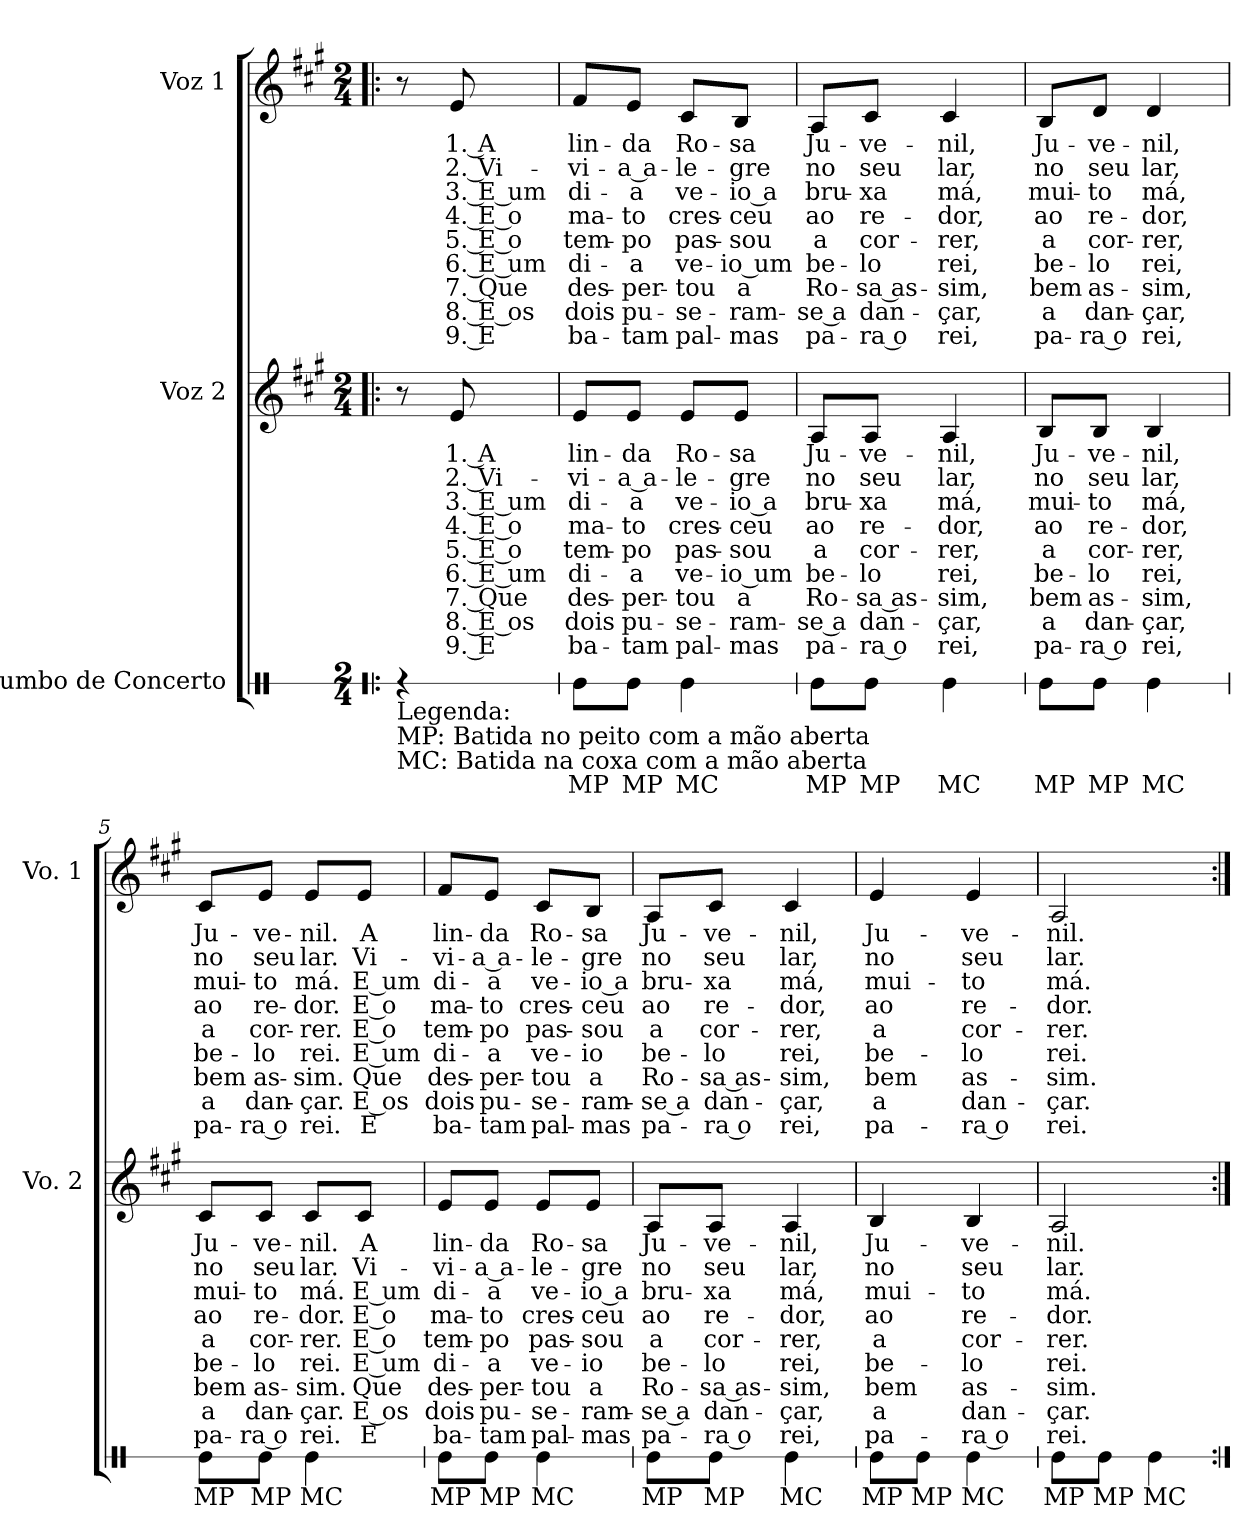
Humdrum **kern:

**kern	**text	**kern	**text	**text	**text	**text	**text	**text	**text	**text	**text	**kern	**text	**text	**text	**text	**text	**text	**text	**text	**text
*part3	*part3	*part2	*part2	*part2	*part2	*part2	*part2	*part2	*part2	*part2	*part2	*part1	*part1	*part1	*part1	*part1	*part1	*part1	*part1	*part1	*part1
*staff3	*staff3	*staff2	*staff2	*staff2	*staff2	*staff2	*staff2	*staff2	*staff2	*staff2	*staff2	*staff1	*staff1	*staff1	*staff1	*staff1	*staff1	*staff1	*staff1	*staff1	*staff1
*I"Bumbo de Concerto	*	*I"Voz 2	*	*	*	*	*	*	*	*	*	*I"Voz 1	*	*	*	*	*	*	*	*	*
*	*	*I'Vo. 2	*	*	*	*	*	*	*	*	*	*I'Vo. 1	*	*	*	*	*	*	*	*	*
*stria1	*	*	*	*	*	*	*	*	*	*	*	*	*	*	*	*	*	*	*	*	*
*clefX	*	*clefG2	*	*	*	*	*	*	*	*	*	*clefG2	*	*	*	*	*	*	*	*	*
*k[]	*	*k[f#c#g#]	*	*	*	*	*	*	*	*	*	*k[f#c#g#]	*	*	*	*	*	*	*	*	*
*M2/4	*	*M2/4	*	*	*	*	*	*	*	*	*	*M2/4	*	*	*	*	*	*	*	*	*
*MM80	*	*MM80	*	*	*	*	*	*	*	*	*	*MM80	*	*	*	*	*	*	*	*	*
=1!|:	=1!|:	=1!|:	=1!|:	=1!|:	=1!|:	=1!|:	=1!|:	=1!|:	=1!|:	=1!|:	=1!|:	=1!|:	=1!|:	=1!|:	=1!|:	=1!|:	=1!|:	=1!|:	=1!|:	=1!|:	=1!|:
!LO:TX:b:t=Legenda&colon;	!	!	!	!	!	!	!	!	!	!	!	!	!	!	!	!	!	!	!	!	!
!LO:TX:b:t=MP&colon; Batida no peito com a mão aberta	!	!	!	!	!	!	!	!	!	!	!	!	!	!	!	!	!	!	!	!	!
!LO:TX:b:t=MC&colon; Batida na coxa com a mão aberta	!	!	!	!	!	!	!	!	!	!	!	!	!	!	!	!	!	!	!	!	!
4r	.	8r	.	.	.	.	.	.	.	.	.	8r	.	.	.	.	.	.	.	.	.
!	!	!	!LO:LY:b	!LO:LY:b	!LO:LY:b	!LO:LY:b	!LO:LY:b	!LO:LY:b	!LO:LY:b	!LO:LY:b	!LO:LY:b	!	!LO:LY:b	!LO:LY:b	!LO:LY:b	!LO:LY:b	!LO:LY:b	!LO:LY:b	!LO:LY:b	!LO:LY:b	!LO:LY:b
.	.	8e/	1. A	2. Vi-	3. E um	4. E o	5. E o	6. E um	7. Que	8. E os	9. E	8e/	1. A	2. Vi-	3. E um	4. E o	5. E o	6. E um	7. Que	8. E os	9. E
=2	=2	=2	=2	=2	=2	=2	=2	=2	=2	=2	=2	=2	=2	=2	=2	=2	=2	=2	=2	=2	=2
!	!LO:LY:b	!	!LO:LY:b	!LO:LY:b	!LO:LY:b	!LO:LY:b	!LO:LY:b	!LO:LY:b	!LO:LY:b	!LO:LY:b	!LO:LY:b	!	!LO:LY:b	!LO:LY:b	!LO:LY:b	!LO:LY:b	!LO:LY:b	!LO:LY:b	!LO:LY:b	!LO:LY:b	!LO:LY:b
8Re\L	MP	8e/L	lin-	-vi-	di-	ma-	tem-	di-	des-	dois	ba-	8f#/L	lin-	-vi-	di-	ma-	tem-	di-	des-	dois	ba-
!	!LO:LY:b	!	!LO:LY:b	!LO:LY:b	!LO:LY:b	!LO:LY:b	!LO:LY:b	!LO:LY:b	!LO:LY:b	!LO:LY:b	!LO:LY:b	!	!LO:LY:b	!LO:LY:b	!LO:LY:b	!LO:LY:b	!LO:LY:b	!LO:LY:b	!LO:LY:b	!LO:LY:b	!LO:LY:b
8Re\J	MP	8e/J	-da	-a a-	-a	-to	-po	-a	-per-	pu-	-tam	8e/J	-da	-a a-	-a	-to	-po	-a	-per-	pu-	-tam
!	!LO:LY:b	!	!LO:LY:b	!LO:LY:b	!LO:LY:b	!LO:LY:b	!LO:LY:b	!LO:LY:b	!LO:LY:b	!LO:LY:b	!LO:LY:b	!	!LO:LY:b	!LO:LY:b	!LO:LY:b	!LO:LY:b	!LO:LY:b	!LO:LY:b	!LO:LY:b	!LO:LY:b	!LO:LY:b
4Re\	MC	8e/L	Ro-	-le-	ve-	cres-	pas-	ve-	-tou	-se-	pal-	8c#/L	Ro-	-le-	ve-	cres-	pas-	ve-	-tou	-se-	pal-
!	!	!	!LO:LY:b	!LO:LY:b	!LO:LY:b	!LO:LY:b	!LO:LY:b	!LO:LY:b	!LO:LY:b	!LO:LY:b	!LO:LY:b	!	!LO:LY:b	!LO:LY:b	!LO:LY:b	!LO:LY:b	!LO:LY:b	!LO:LY:b	!LO:LY:b	!LO:LY:b	!LO:LY:b
.	.	8e/J	-sa	-gre	-io a	-ceu	-sou	-io um	a	-ram-	-mas	8B/J	-sa	-gre	-io a	-ceu	-sou	-io um	a	-ram-	-mas
=3	=3	=3	=3	=3	=3	=3	=3	=3	=3	=3	=3	=3	=3	=3	=3	=3	=3	=3	=3	=3	=3
!	!LO:LY:b	!	!LO:LY:b	!LO:LY:b	!LO:LY:b	!LO:LY:b	!LO:LY:b	!LO:LY:b	!LO:LY:b	!LO:LY:b	!LO:LY:b	!	!LO:LY:b	!LO:LY:b	!LO:LY:b	!LO:LY:b	!LO:LY:b	!LO:LY:b	!LO:LY:b	!LO:LY:b	!LO:LY:b
8Re\L	MP	8A/L	Ju-	no	bru-	ao	a	be-	Ro-	-se a	pa-	8A/L	Ju-	no	bru-	ao	a	be-	Ro-	-se a	pa-
!	!LO:LY:b	!	!LO:LY:b	!LO:LY:b	!LO:LY:b	!LO:LY:b	!LO:LY:b	!LO:LY:b	!LO:LY:b	!LO:LY:b	!LO:LY:b	!	!LO:LY:b	!LO:LY:b	!LO:LY:b	!LO:LY:b	!LO:LY:b	!LO:LY:b	!LO:LY:b	!LO:LY:b	!LO:LY:b
8Re\J	MP	8A/J	-ve-	seu	-xa	re-	cor-	-lo	-sa as-	dan-	-ra o	8c#/J	-ve-	seu	-xa	re-	cor-	-lo	-sa as-	dan-	-ra o
!	!LO:LY:b	!	!LO:LY:b	!LO:LY:b	!LO:LY:b	!LO:LY:b	!LO:LY:b	!LO:LY:b	!LO:LY:b	!LO:LY:b	!LO:LY:b	!	!LO:LY:b	!LO:LY:b	!LO:LY:b	!LO:LY:b	!LO:LY:b	!LO:LY:b	!LO:LY:b	!LO:LY:b	!LO:LY:b
4Re\	MC	4A/	-nil,	lar,	má,	-dor,	-rer,	rei,	-sim,	-çar,	rei,	4c#/	-nil,	lar,	má,	-dor,	-rer,	rei,	-sim,	-çar,	rei,
!!LO:PB:g=z
=4	=4	=4	=4	=4	=4	=4	=4	=4	=4	=4	=4	=4	=4	=4	=4	=4	=4	=4	=4	=4	=4
!	!LO:LY:b	!	!LO:LY:b	!LO:LY:b	!LO:LY:b	!LO:LY:b	!LO:LY:b	!LO:LY:b	!LO:LY:b	!LO:LY:b	!LO:LY:b	!	!LO:LY:b	!LO:LY:b	!LO:LY:b	!LO:LY:b	!LO:LY:b	!LO:LY:b	!LO:LY:b	!LO:LY:b	!LO:LY:b
8Re\L	MP	8B/L	Ju-	no	mui-	ao	a	be-	bem	a	pa-	8B/L	Ju-	no	mui-	ao	a	be-	bem	a	pa-
!	!LO:LY:b	!	!LO:LY:b	!LO:LY:b	!LO:LY:b	!LO:LY:b	!LO:LY:b	!LO:LY:b	!LO:LY:b	!LO:LY:b	!LO:LY:b	!	!LO:LY:b	!LO:LY:b	!LO:LY:b	!LO:LY:b	!LO:LY:b	!LO:LY:b	!LO:LY:b	!LO:LY:b	!LO:LY:b
8Re\J	MP	8B/J	-ve-	seu	-to	re-	cor-	-lo	as-	dan-	-ra o	8d/J	-ve-	seu	-to	re-	cor-	-lo	as-	dan-	-ra o
!	!LO:LY:b	!	!LO:LY:b	!LO:LY:b	!LO:LY:b	!LO:LY:b	!LO:LY:b	!LO:LY:b	!LO:LY:b	!LO:LY:b	!LO:LY:b	!	!LO:LY:b	!LO:LY:b	!LO:LY:b	!LO:LY:b	!LO:LY:b	!LO:LY:b	!LO:LY:b	!LO:LY:b	!LO:LY:b
4Re\	MC	4B/	-nil,	lar,	má,	-dor,	-rer,	rei,	-sim,	-çar,	rei,	4d/	-nil,	lar,	má,	-dor,	-rer,	rei,	-sim,	-çar,	rei,
=5	=5	=5	=5	=5	=5	=5	=5	=5	=5	=5	=5	=5	=5	=5	=5	=5	=5	=5	=5	=5	=5
!	!LO:LY:b	!	!LO:LY:b	!LO:LY:b	!LO:LY:b	!LO:LY:b	!LO:LY:b	!LO:LY:b	!LO:LY:b	!LO:LY:b	!LO:LY:b	!	!LO:LY:b	!LO:LY:b	!LO:LY:b	!LO:LY:b	!LO:LY:b	!LO:LY:b	!LO:LY:b	!LO:LY:b	!LO:LY:b
8Re\L	MP	8c#/L	Ju-	no	mui-	ao	a	be-	bem	a	pa-	8c#/L	Ju-	no	mui-	ao	a	be-	bem	a	pa-
!	!LO:LY:b	!	!LO:LY:b	!LO:LY:b	!LO:LY:b	!LO:LY:b	!LO:LY:b	!LO:LY:b	!LO:LY:b	!LO:LY:b	!LO:LY:b	!	!LO:LY:b	!LO:LY:b	!LO:LY:b	!LO:LY:b	!LO:LY:b	!LO:LY:b	!LO:LY:b	!LO:LY:b	!LO:LY:b
8Re\J	MP	8c#/J	-ve-	seu	-to	re-	cor-	-lo	as-	dan-	-ra o	8e/J	-ve-	seu	-to	re-	cor-	-lo	as-	dan-	-ra o
!	!LO:LY:b	!	!LO:LY:b	!LO:LY:b	!LO:LY:b	!LO:LY:b	!LO:LY:b	!LO:LY:b	!LO:LY:b	!LO:LY:b	!LO:LY:b	!	!LO:LY:b	!LO:LY:b	!LO:LY:b	!LO:LY:b	!LO:LY:b	!LO:LY:b	!LO:LY:b	!LO:LY:b	!LO:LY:b
4Re\	MC	8c#/L	-nil.	lar.	má.	-dor.	-rer.	rei.	-sim.	-çar.	rei.	8e/L	-nil.	lar.	má.	-dor.	-rer.	rei.	-sim.	-çar.	rei.
!	!	!	!LO:LY:b	!LO:LY:b	!LO:LY:b	!LO:LY:b	!LO:LY:b	!LO:LY:b	!LO:LY:b	!LO:LY:b	!LO:LY:b	!	!LO:LY:b	!LO:LY:b	!LO:LY:b	!LO:LY:b	!LO:LY:b	!LO:LY:b	!LO:LY:b	!LO:LY:b	!LO:LY:b
.	.	8c#/J	A	Vi-	E um	E o	E o	E um	Que	E os	E	8e/J	A	Vi-	E um	E o	E o	E um	Que	E os	E
=6	=6	=6	=6	=6	=6	=6	=6	=6	=6	=6	=6	=6	=6	=6	=6	=6	=6	=6	=6	=6	=6
!	!LO:LY:b	!	!LO:LY:b	!LO:LY:b	!LO:LY:b	!LO:LY:b	!LO:LY:b	!LO:LY:b	!LO:LY:b	!LO:LY:b	!LO:LY:b	!	!LO:LY:b	!LO:LY:b	!LO:LY:b	!LO:LY:b	!LO:LY:b	!LO:LY:b	!LO:LY:b	!LO:LY:b	!LO:LY:b
8Re\L	MP	8e/L	lin-	-vi-	di-	ma-	tem-	di-	des-	dois	ba-	8f#/L	lin-	-vi-	di-	ma-	tem-	di-	des-	dois	ba-
!	!LO:LY:b	!	!LO:LY:b	!LO:LY:b	!LO:LY:b	!LO:LY:b	!LO:LY:b	!LO:LY:b	!LO:LY:b	!LO:LY:b	!LO:LY:b	!	!LO:LY:b	!LO:LY:b	!LO:LY:b	!LO:LY:b	!LO:LY:b	!LO:LY:b	!LO:LY:b	!LO:LY:b	!LO:LY:b
8Re\J	MP	8e/J	-da	-a a-	-a	-to	-po	-a	-per-	pu-	-tam	8e/J	-da	-a a-	-a	-to	-po	-a	-per-	pu-	-tam
!	!LO:LY:b	!	!LO:LY:b	!LO:LY:b	!LO:LY:b	!LO:LY:b	!LO:LY:b	!LO:LY:b	!LO:LY:b	!LO:LY:b	!LO:LY:b	!	!LO:LY:b	!LO:LY:b	!LO:LY:b	!LO:LY:b	!LO:LY:b	!LO:LY:b	!LO:LY:b	!LO:LY:b	!LO:LY:b
4Re\	MC	8e/L	Ro-	-le-	ve-	cres-	pas-	ve-	-tou	-se-	pal-	8c#/L	Ro-	-le-	ve-	cres-	pas-	ve-	-tou	-se-	pal-
!	!	!	!LO:LY:b	!LO:LY:b	!LO:LY:b	!LO:LY:b	!LO:LY:b	!LO:LY:b	!LO:LY:b	!LO:LY:b	!LO:LY:b	!	!LO:LY:b	!LO:LY:b	!LO:LY:b	!LO:LY:b	!LO:LY:b	!LO:LY:b	!LO:LY:b	!LO:LY:b	!LO:LY:b
.	.	8e/J	-sa	-gre	-io a	-ceu	-sou	-io	a	-ram-	-mas	8B/J	-sa	-gre	-io a	-ceu	-sou	-io	a	-ram-	-mas
!!LO:LB:g=z
=7	=7	=7	=7	=7	=7	=7	=7	=7	=7	=7	=7	=7	=7	=7	=7	=7	=7	=7	=7	=7	=7
!	!LO:LY:b	!	!LO:LY:b	!LO:LY:b	!LO:LY:b	!LO:LY:b	!LO:LY:b	!LO:LY:b	!LO:LY:b	!LO:LY:b	!LO:LY:b	!	!LO:LY:b	!LO:LY:b	!LO:LY:b	!LO:LY:b	!LO:LY:b	!LO:LY:b	!LO:LY:b	!LO:LY:b	!LO:LY:b
8Re\L	MP	8A/L	Ju-	no	bru-	ao	a	be-	Ro-	-se a	pa-	8A/L	Ju-	no	bru-	ao	a	be-	Ro-	-se a	pa-
!	!LO:LY:b	!	!LO:LY:b	!LO:LY:b	!LO:LY:b	!LO:LY:b	!LO:LY:b	!LO:LY:b	!LO:LY:b	!LO:LY:b	!LO:LY:b	!	!LO:LY:b	!LO:LY:b	!LO:LY:b	!LO:LY:b	!LO:LY:b	!LO:LY:b	!LO:LY:b	!LO:LY:b	!LO:LY:b
8Re\J	MP	8A/J	-ve-	seu	-xa	re-	cor-	-lo	-sa as-	dan-	-ra o	8c#/J	-ve-	seu	-xa	re-	cor-	-lo	-sa as-	dan-	-ra o
!	!LO:LY:b	!	!LO:LY:b	!LO:LY:b	!LO:LY:b	!LO:LY:b	!LO:LY:b	!LO:LY:b	!LO:LY:b	!LO:LY:b	!LO:LY:b	!	!LO:LY:b	!LO:LY:b	!LO:LY:b	!LO:LY:b	!LO:LY:b	!LO:LY:b	!LO:LY:b	!LO:LY:b	!LO:LY:b
4Re\	MC	4A/	-nil,	lar,	má,	-dor,	-rer,	rei,	-sim,	-çar,	rei,	4c#/	-nil,	lar,	má,	-dor,	-rer,	rei,	-sim,	-çar,	rei,
=8	=8	=8	=8	=8	=8	=8	=8	=8	=8	=8	=8	=8	=8	=8	=8	=8	=8	=8	=8	=8	=8
!	!LO:LY:b	!	!LO:LY:b	!LO:LY:b	!LO:LY:b	!LO:LY:b	!LO:LY:b	!LO:LY:b	!LO:LY:b	!LO:LY:b	!LO:LY:b	!	!LO:LY:b	!LO:LY:b	!LO:LY:b	!LO:LY:b	!LO:LY:b	!LO:LY:b	!LO:LY:b	!LO:LY:b	!LO:LY:b
8Re\L	MP	4B/	Ju-	no	mui-	ao	a	be-	bem	a	pa-	4e/	Ju-	no	mui-	ao	a	be-	bem	a	pa-
!	!LO:LY:b	!	!	!	!	!	!	!	!	!	!	!	!	!	!	!	!	!	!	!	!
8Re\J	MP	.	.	.	.	.	.	.	.	.	.	.	.	.	.	.	.	.	.	.	.
!	!LO:LY:b	!	!LO:LY:b	!LO:LY:b	!LO:LY:b	!LO:LY:b	!LO:LY:b	!LO:LY:b	!LO:LY:b	!LO:LY:b	!LO:LY:b	!	!LO:LY:b	!LO:LY:b	!LO:LY:b	!LO:LY:b	!LO:LY:b	!LO:LY:b	!LO:LY:b	!LO:LY:b	!LO:LY:b
4Re\	MC	4B/	-ve-	seu	-to	re-	cor-	-lo	as-	dan-	-ra o	4e/	-ve-	seu	-to	re-	cor-	-lo	as-	dan-	-ra o
=9	=9	=9	=9	=9	=9	=9	=9	=9	=9	=9	=9	=9	=9	=9	=9	=9	=9	=9	=9	=9	=9
!	!LO:LY:b	!	!LO:LY:b	!LO:LY:b	!LO:LY:b	!LO:LY:b	!LO:LY:b	!LO:LY:b	!LO:LY:b	!LO:LY:b	!LO:LY:b	!	!LO:LY:b	!LO:LY:b	!LO:LY:b	!LO:LY:b	!LO:LY:b	!LO:LY:b	!LO:LY:b	!LO:LY:b	!LO:LY:b
8Re\L	MP	2A/	-nil.	lar.	má.	-dor.	-rer.	rei.	-sim.	-çar.	rei.	2A/	-nil.	lar.	má.	-dor.	-rer.	rei.	-sim.	-çar.	rei.
!	!LO:LY:b	!	!	!	!	!	!	!	!	!	!	!	!	!	!	!	!	!	!	!	!
8Re\J	MP	.	.	.	.	.	.	.	.	.	.	.	.	.	.	.	.	.	.	.	.
!	!LO:LY:b	!	!	!	!	!	!	!	!	!	!	!	!	!	!	!	!	!	!	!	!
4Re\	MC	.	.	.	.	.	.	.	.	.	.	.	.	.	.	.	.	.	.	.	.
=:|!	=:|!	=:|!	=:|!	=:|!	=:|!	=:|!	=:|!	=:|!	=:|!	=:|!	=:|!	=:|!	=:|!	=:|!	=:|!	=:|!	=:|!	=:|!	=:|!	=:|!	=:|!
*-	*-	*-	*-	*-	*-	*-	*-	*-	*-	*-	*-	*-	*-	*-	*-	*-	*-	*-	*-	*-	*-
